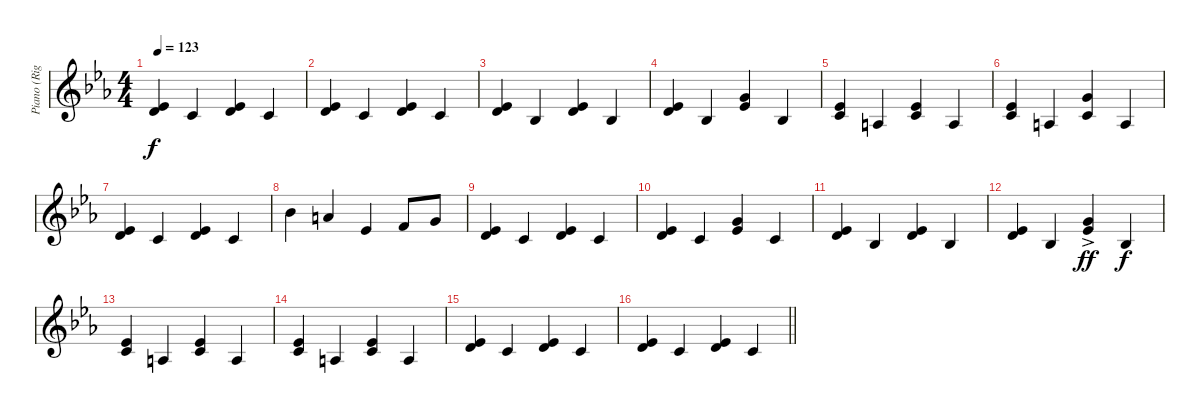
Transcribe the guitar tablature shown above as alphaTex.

\track ("Piano (Right Hand)" "Piano (Rig") {instrument acousticgrandpiano}
\staff {score}
\tuning (E4 B3 G3 D3 A2 E2) {hide}
\ts (4 4)
\tempo 123
\clef g2
\ks cminor
(4.2 7.3).4{dy f} 5.3.4 (4.2 7.3).4 5.3.4 |
(4.2 7.3).4 5.3.4 (4.2 7.3).4 5.3.4 |
(4.2 7.3).4 3.3.4 (4.2 7.3).4 3.3.4 |
(4.2 7.3).4 3.3.4 (3.1 4.2).4 3.3.4 |
(4.2 5.3).4 2.3.4 (4.2 5.3).4 2.3.4 |
(4.2 5.3).4 2.3.4 (3.1 1.2).4 2.3.4 |
(4.2 7.3).4 5.3.4 (4.2 7.3).4 5.3.4 |
6.1.4 5.1.4 4.2.4 6.2.8 3.1.8 |
(4.2 7.3).4 5.3.4 (4.2 7.3).4 5.3.4 |
(4.2 7.3).4 5.3.4 (3.1 4.2).4 5.3.4 |
(4.2 7.3).4 3.3.4 (4.2 7.3).4 3.3.4 |
(4.2 7.3).4 3.3.4 (3.1{ac} 4.2{ac}).4{dy ff} 3.3.4{dy f} |
(4.2 5.3).4 2.3.4 (4.2 5.3).4 2.3.4 |
(4.2 5.3).4 2.3.4 (4.2 5.3).4 2.3.4 |
(4.2 7.3).4 5.3.4 (4.2 7.3).4 5.3.4 |
\barLineRight lightlight
(4.2 7.3).4 5.3.4 (4.2 7.3).4 5.3.4
